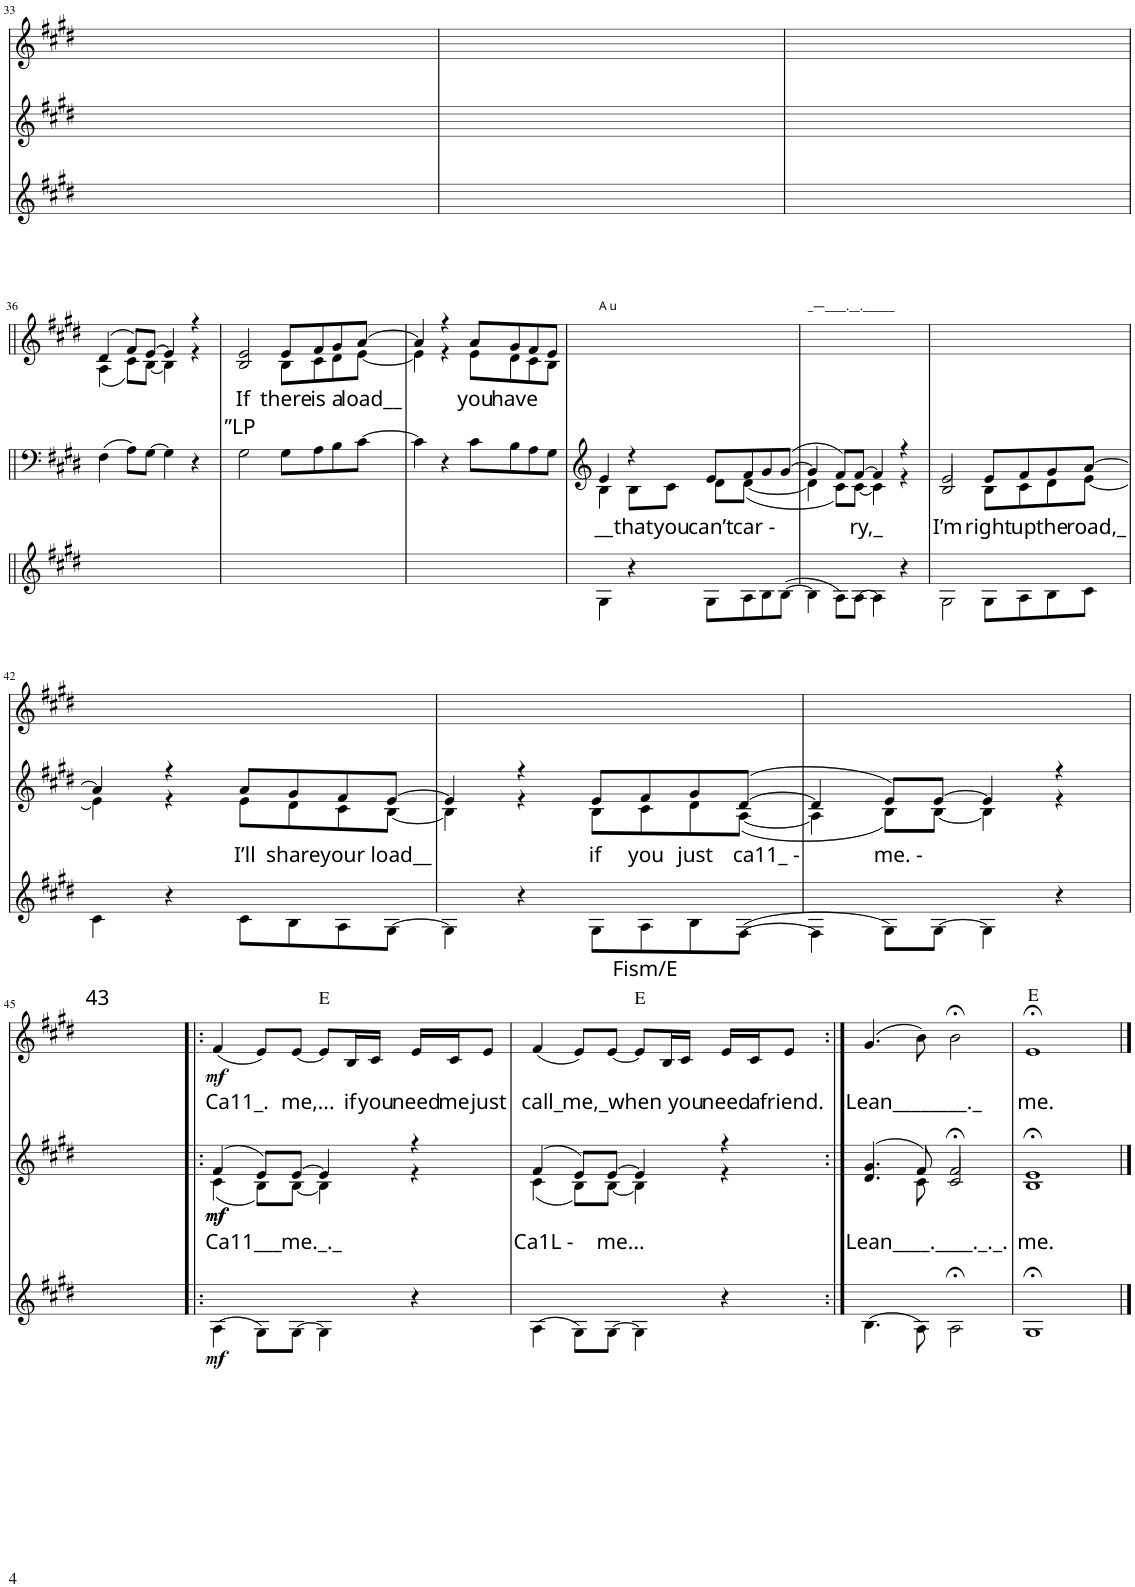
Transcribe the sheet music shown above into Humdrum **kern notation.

**kern	**text	**text	**text	**dynam	**kern	**text	**dynam	**kern	**text	**text	**dynam	**harte
*part3	*part3	*part3	*part3	*part3	*part2	*part2	*part2	*part1	*part1	*part1	*part1	*part1
*staff3	*staff3	*staff3	*staff3	*staff3	*staff2	*staff2	*staff2	*staff1	*staff1	*staff1	*staff1	*
*I"]	*	*	*	*	*I"Piano	*	*	*I"i	*	*	*	*
*	*	*	*	*	*I'Pno	*	*	*	*	*	*	*
!!LO:PB:g=z
*clefG2	*	*	*	*	*clefG2	*	*	*clefG2	*	*	*	*
*k[f#c#g#d#]	*	*	*	*	*k[f#c#g#d#]	*	*	*k[f#c#g#d#]	*	*	*	*
*E:	*	*	*	*	*E:	*	*	*E:	*	*	*	*
*M4/4	*	*	*	*	*M4/4	*	*	*M4/4	*	*	*	*
=33	=33	=33	=33	=33	=33	=33	=33	=33	=33	=33	=33	=33
1ryy	.	.	.	.	1ryy	.	.	1ryy	.	.	.	.
=34	=34	=34	=34	=34	=34	=34	=34	=34	=34	=34	=34	=34
1ryy	.	.	.	.	1ryy	.	.	1ryy	.	.	.	.
=35	=35	=35	=35	=35	=35	=35	=35	=35	=35	=35	=35	=35
1ryy	.	.	.	.	1ryy	.	.	1ryy	.	.	.	.
!!LO:LB:g=z
=36	=36	=36	=36	=36	=36	=36	=36	=36	=36	=36	=36	=36
*	*	*	*	*	*	*	*	*^	*	*	*	*
1ryy	.	.	.	.	(4F#\	.	.	(4d#/	(4A\	.	.	.	.
.	.	.	.	.	8A\L)	.	.	8f#/L)	8c#\L)	.	.	.	.
.	.	.	.	.	[8G#\J	.	.	[8e/J	[8B\J	.	.	.	.
.	.	.	.	.	4G#\]	.	.	4e/]	4B\]	.	.	.	.
.	.	.	.	.	4r	.	.	4r	4r	.	.	.	.
=37	=37	=37	=37	=37	=37	=37	=37	=37	=37	=37	=37	=37	=37
!	!	!	!	!	!	!	!	!	!	!LO:LY:b	!LO:LY:b	!	!
1ryy	.	.	.	.	2G#\	.	.	2e/	2B/	If	”LP	.	.
!	!	!	!	!	!	!	!	!	!	!LO:LY:b	!	!	!
.	.	.	.	.	8G#\L	.	.	8e/L	8B\L	there	.	.	.
!	!	!	!	!	!	!	!	!	!	!LO:LY:b	!	!	!
.	.	.	.	.	8A\	.	.	8f#/	8c#\	is	.	.	.
!	!	!	!	!	!	!	!	!	!	!LO:LY:b	!	!	!
.	.	.	.	.	8B\	.	.	8g#/	8d#\	a	.	.	.
!	!	!	!	!	!	!	!	!	!	!LO:LY:b	!	!	!
.	.	.	.	.	[8c#\J	.	.	[8a/J	[8e\J	load__	.	.	.
=38	=38	=38	=38	=38	=38	=38	=38	=38	=38	=38	=38	=38	=38
1ryy	.	.	.	.	4c#\]	.	.	4a/]	4e\]	.	.	.	.
.	.	.	.	.	4r	.	.	4r	4r	.	.	.	.
!	!	!	!	!	!	!	!	!	!	!LO:LY:b	!	!	!
.	.	.	.	.	8c#\L	.	.	8a/L	8e\L	you	.	.	.
!	!	!	!	!	!	!	!	!	!	!LO:LY:b	!	!	!
.	.	.	.	.	8B\	.	.	8g#/	8d#\	have	.	.	.
.	.	.	.	.	8A\	.	.	8f#/	8c#\	.	.	.	.
.	.	.	.	.	8G#\J	.	.	8e/J	8B\J	.	.	.	.
=39	=39	=39	=39	=39	=39	=39	=39	=39	=39	=39	=39	=39	=39
!	!	!	!	!	!	!	!	!LO:TX:a:t=A u	!	!	!	!	!
!	!	!	!	!	!	!LO:LY:b	!	!	!	!	!	!	!
*	*	*	*	*	*^	*	*	*v	*v	*	*	*	*
4G#\	.	.	.	.	4e/	4B\	__	.	1ryy	.	.	.	.
!	!	!	!	!	!	!	!LO:LY:b	!	!	!	!	!	!
4r	.	.	.	.	4r	8B\L	that	.	.	.	.	.	.
!	!	!	!	!	!	!	!LO:LY:b	!	!	!	!	!	!
.	.	.	.	.	.	8c#\J	you	.	.	.	.	.	.
!	!	!	!	!	!	!	!LO:LY:b	!	!	!	!	!	!
8G#\L	.	.	.	.	8e/L	8d#\L	can’t	.	.	.	.	.	.
!	!	!	!	!	!	!	!LO:LY:b	!	!	!	!	!	!
8A\	.	.	.	.	8f#/	([8d#\J	car -	.	.	.	.	.	.
8B\	.	.	.	.	8g#/	4ryy	.	.	.	.	.	.	.
([8B\J	.	.	.	.	([8g#/J	.	.	.	.	.	.	.	.
=40	=40	=40	=40	=40	=40	=40	=40	=40	=40	=40	=40	=40	=40
!	!	!	!	!	!	!	!	!	!LO:TX:a:t=_—____.__.______	!	!	!	!
4B\]	.	.	.	.	4g#/]	4d#\]	.	.	1ryy	.	.	.	.
8A\L)	.	.	.	.	8f#/L)	8c#\L)	.	.	.	.	.	.	.
!	!	!	!	!	!	!	!LO:LY:b	!	!	!	!	!	!
[8A\J	.	.	.	.	[8f#/J	[8c#\J	ry,_	.	.	.	.	.	.
4A\]	.	.	.	.	4f#/]	4c#\]	.	.	.	.	.	.	.
4r	.	.	.	.	4r	4r	.	.	.	.	.	.	.
=41	=41	=41	=41	=41	=41	=41	=41	=41	=41	=41	=41	=41	=41
!	!	!	!	!	!	!	!LO:LY:b	!	!	!	!	!	!
2G#\	.	.	.	.	2e/	2B/	I’m	.	1ryy	.	.	.	.
!	!	!	!	!	!	!	!LO:LY:b	!	!	!	!	!	!
8G#\L	.	.	.	.	8e/L	8B\L	right	.	.	.	.	.	.
!	!	!	!	!	!	!	!LO:LY:b	!	!	!	!	!	!
8A\	.	.	.	.	8f#/	8c#\	up	.	.	.	.	.	.
!	!	!	!	!	!	!	!LO:LY:b	!	!	!	!	!	!
8B\	.	.	.	.	8g#/	8d#\	the	.	.	.	.	.	.
!	!	!	!	!	!	!	!LO:LY:b	!	!	!	!	!	!
8c#\J	.	.	.	.	[8a/J	[8e\J	road‚_	.	.	.	.	.	.
!!LO:LB:g=z
=42	=42	=42	=42	=42	=42	=42	=42	=42	=42	=42	=42	=42	=42
!	!	!	!LO:LY:b	!	!	!	!	!	!	!	!	!	!
4c#\	.	.	43	.	4a/]	4e\]	.	.	1ryy	.	.	.	.
4r	.	.	.	.	4r	4r	.	.	.	.	.	.	.
!	!	!	!	!	!	!	!LO:LY:b	!	!	!	!	!	!
8c#\L	.	.	.	.	8a/L	8e\L	I’ll	.	.	.	.	.	.
!	!	!	!	!	!	!	!LO:LY:b	!	!	!	!	!	!
8B\	.	.	.	.	8g#/	8d#\	share	.	.	.	.	.	.
!	!	!	!	!	!	!	!LO:LY:b	!	!	!	!	!	!
8A\	.	.	.	.	8f#/	8c#\	your	.	.	.	.	.	.
!	!	!	!	!	!	!	!LO:LY:b	!	!	!	!	!	!
[8G#\J	.	.	.	.	[8e/J	[8B\J	load__	.	.	.	.	.	.
=43	=43	=43	=43	=43	=43	=43	=43	=43	=43	=43	=43	=43	=43
4G#\]	.	.	.	.	4e/]	4B\]	.	.	1ryy	.	.	.	.
4r	.	.	.	.	4r	4r	.	.	.	.	.	.	.
!	!	!	!	!	!	!	!LO:LY:b	!	!	!	!	!	!
8G#\L	.	.	.	.	8e/L	8B\L	if	.	.	.	.	.	.
!	!	!LO:LY:b	!	!	!	!	!LO:LY:b	!	!	!	!	!	!
8A\	.	Fism/E	.	.	8f#/	8c#\	you	.	.	.	.	.	.
!	!	!	!	!	!	!	!LO:LY:b	!	!	!	!	!	!
8B\	.	.	.	.	8g#/	8d#\	just	.	.	.	.	.	.
!	!	!	!	!	!	!	!LO:LY:b	!	!	!	!	!	!
([8F#\J	.	.	.	.	([8d#/J	([8A\J	ca11_ -	.	.	.	.	.	.
=44	=44	=44	=44	=44	=44	=44	=44	=44	=44	=44	=44	=44	=44
4F#\]	.	.	.	.	4d#/]	4A\]	.	.	1ryy	.	.	.	.
!	!	!	!	!	!	!	!LO:LY:b	!	!	!	!	!	!
8G#\L)	.	.	.	.	8e/L)	8B\L)	me. -	.	.	.	.	.	.
[8G#\J	.	.	.	.	[8e/J	[8B\J	.	.	.	.	.	.	.
4G#\]	.	.	.	.	4e/]	4B\]	.	.	.	.	.	.	.
4r	.	.	.	.	4r	4r	.	.	.	.	.	.	.
*	*	*	*	*	*v	*v	*	*	*	*	*	*	*
!!LO:LB:g=z
=45	=45	=45	=45	=45	=45	=45	=45	=45	=45	=45	=45	=45
1ryy	.	.	.	.	1ryy	.	.	1ryy	.	.	.	.
=45X2!|:	=45X2!|:	=45X2!|:	=45X2!|:	=45X2!|:	=45X2!|:	=45X2!|:	=45X2!|:	=45X2!|:	=45X2!|:	=45X2!|:	=45X2!|:	=45X2!|:
!	!	!	!	!LO:DY:b	!	!LO:LY:b	!LO:DY:b	!	!LO:LY:b	!	!	!
*	*	*	*	*	*^	*	*	*	*	*	*	*
!	!	!	!	!	!	!	!	!LO:DY:n=1:b	!	!	!	!LO:DY:b	!
(4A\	.	.	.	mf	(4f#/	(4c#\	Ca11___	mf mf	(4f#/	Ca11_.	.	mf	.
8G#\L)	.	.	.	.	8e/L)	8B\L)	.	.	8e/L)	.	.	.	.
!	!	!	!	!	!	!	!LO:LY:b	!	!	!LO:LY:b	!	!	!
[8G#\J	.	.	.	.	[8e/J	[8B\J	me._._	.	[8e/J	me,...	.	.	.
4G#\]	.	.	.	.	4e/]	4B\]	.	.	8e/L]	.	.	.	E:maj
!	!	!	!	!	!	!	!	!	!	!LO:LY:b	!	!	!
.	.	.	.	.	.	.	.	.	16B/L	if	.	.	.
!	!	!	!	!	!	!	!	!	!	!LO:LY:b	!	!	!
.	.	.	.	.	.	.	.	.	16c#/JJ	you	.	.	.
!	!	!	!	!	!	!	!	!	!	!LO:LY:b	!	!	!
4r	.	.	.	.	4r	4r	.	.	16e/LL	need	.	.	.
!	!	!	!	!	!	!	!	!	!	!LO:LY:b	!	!	!
.	.	.	.	.	.	.	.	.	16c#/J	me	.	.	.
!	!	!	!	!	!	!	!	!	!	!LO:LY:b	!	!	!
.	.	.	.	.	.	.	.	.	8e/J	just	.	.	.
=46	=46	=46	=46	=46	=46	=46	=46	=46	=46	=46	=46	=46	=46
!	!	!	!	!	!	!	!LO:LY:b	!	!	!LO:LY:b	!	!	!
(4A\	.	.	.	.	(4f#/	(4c#\	Ca1L -	.	(4f#/	call_	.	.	.
8G#\L)	.	.	.	.	8e/L)	8B\L)	.	.	8e/L)	.	.	.	.
!	!	!	!	!	!	!	!LO:LY:b	!	!	!LO:LY:b	!	!	!
[8G#\J	.	.	.	.	[8e/J	[8B\J	me...	.	[8e/J	me,_when	.	.	.
4G#\]	.	.	.	.	4e/]	4B\]	.	.	8e/L]	.	.	.	E:maj
.	.	.	.	.	.	.	.	.	16B/L	.	.	.	.
!	!	!	!	!	!	!	!	!	!	!LO:LY:b	!	!	!
.	.	.	.	.	.	.	.	.	16c#/JJ	you	.	.	.
!	!	!	!	!	!	!	!	!	!	!LO:LY:b	!	!	!
4r	.	.	.	.	4r	4r	.	.	16e/LL	need	.	.	.
!	!	!	!	!	!	!	!	!	!	!LO:LY:b	!	!	!
.	.	.	.	.	.	.	.	.	16c#/J	a	.	.	.
!	!	!	!	!	!	!	!	!	!	!LO:LY:b	!	!	!
.	.	.	.	.	.	.	.	.	8e/J	friend.	.	.	.
=47:|!	=47:|!	=47:|!	=47:|!	=47:|!	=47:|!	=47:|!	=47:|!	=47:|!	=47:|!	=47:|!	=47:|!	=47:|!	=47:|!
!	!	!	!	!	!	!	!LO:LY:b	!	!	!LO:LY:b	!	!	!
(4.B\	.	.	.	.	(4.g#/	4.d#/	Lean____.____._._.	.	(4.g#/	Lean________._	.	.	.
8A\)	.	.	.	.	8f#/)	8c#\	.	.	8b\)	.	.	.	.
2A;<\	.	.	.	.	2f#;</	2c#/	.	.	2b;<\	.	.	.	.
=48	=48	=48	=48	=48	=48	=48	=48	=48	=48	=48	=48	=48	=48
!	!	!	!	!	!	!	!LO:LY:b	!	!	!LO:LY:b	!	!	!
*	*	*	*	*	*v	*v	*	*	*	*	*	*	*
1G#;<	.	.	.	.	1B;< 1e;<	me.	.	1e;<	me.	.	.	E:maj
==	==	==	==	==	==	==	==	==	==	==	==	==
*-	*-	*-	*-	*-	*-	*-	*-	*-	*-	*-	*-	*-
